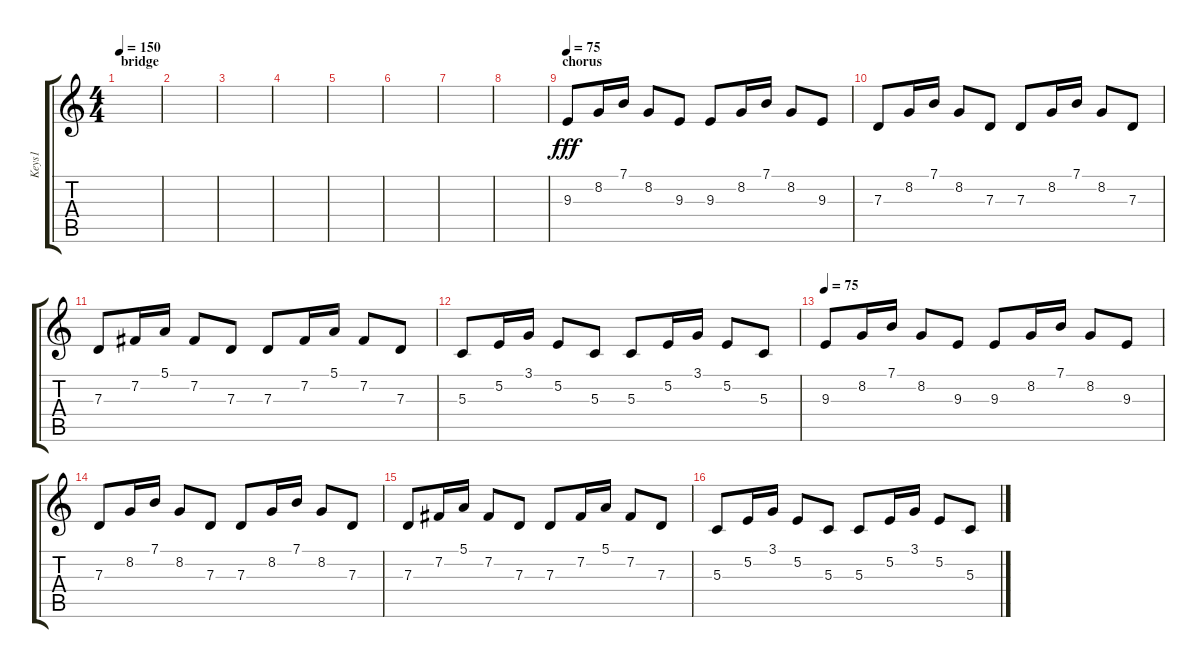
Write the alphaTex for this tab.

\track ("Keys1" "Keys1") {instrument synthstrings1}
\staff {score tabs}
\tuning (E4 B3 G3 D3 A2 E2) {hide}
\ts (4 4)
\section ("" "bridge")
\tempo 150
\clef g2
\ks c
|
|
|
|
|
|
|
|
\section ("" "chorus")
\tempo 75
9.3.8{dy fff instrument stringensemble1} 8.2.16 7.1.16 8.2.8 9.3.8 9.3.8 8.2.16 7.1.16 8.2.8 9.3.8 |
7.3.8 8.2.16 7.1.16 8.2.8 7.3.8 7.3.8 8.2.16 7.1.16 8.2.8 7.3.8 |
7.3.8 7.2.16 5.1.16 7.2.8 7.3.8 7.3.8 7.2.16 5.1.16 7.2.8 7.3.8 |
5.3.8 5.2.16 3.1.16 5.2.8 5.3.8 5.3.8 5.2.16 3.1.16 5.2.8 5.3.8 |
\tempo 75
9.3.8{instrument stringensemble1} 8.2.16 7.1.16 8.2.8 9.3.8 9.3.8 8.2.16 7.1.16 8.2.8 9.3.8 |
7.3.8 8.2.16 7.1.16 8.2.8 7.3.8 7.3.8 8.2.16 7.1.16 8.2.8 7.3.8 |
7.3.8 7.2.16 5.1.16 7.2.8 7.3.8 7.3.8 7.2.16 5.1.16 7.2.8 7.3.8 |
5.3.8 5.2.16 3.1.16 5.2.8 5.3.8 5.3.8 5.2.16 3.1.16 5.2.8 5.3.8
